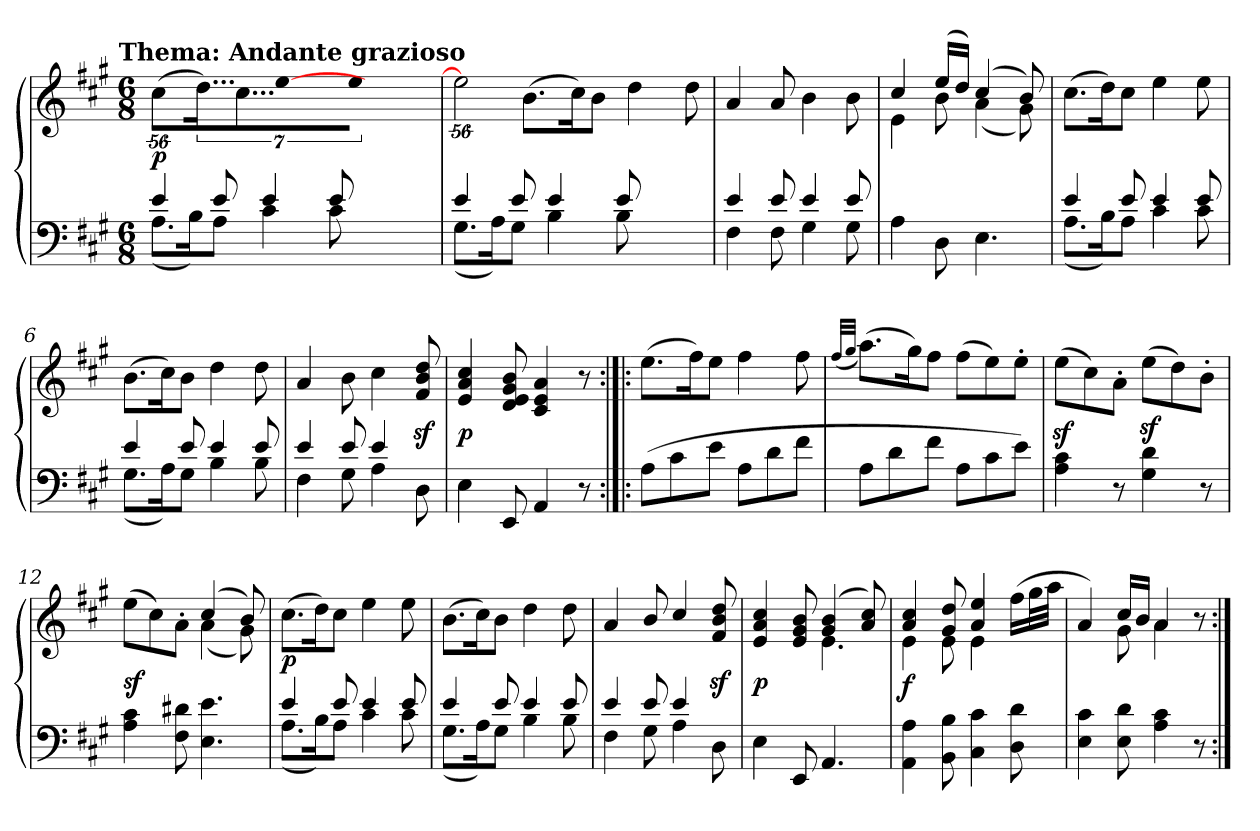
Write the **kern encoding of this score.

**kern	**kern	**dynam
*part1	*part1	*part1
*staff2	*staff1	*staff1/2
*clefF4	*clefG2	*
*k[f#c#g#]	*k[f#c#g#]	*
!!LO:TX:omd:t=Thema&colon; Andante grazioso
*M6/8	*M6/8	*
*MM72	*MM72	*
=1	=1	=1
*^	*	*
4e	(8.AL	(224%45cc#L	p
.	16Bk)	.	.
.	.	28...ddk)	.
8e	8AJ	.	.
.	.	14...cc#J	.
4e	4c#	.	.
.	.	[112%39ee	.
8e	8c#	.	.
56%33ryy	56%33ryy	112%31ryy	.
.	.	16%5ee	.
=2	=2	=2	=2
4e	(8.G#L	112%31ee]	.
.	16Ak)	.	.
8e	8G#J	.	.
.	.	(8.bL	.
4e	4B	.	.
.	.	16cc#k)	.
.	.	8bJ	.
8e	8B	.	.
.	.	4dd	.
112%31ryy	112%31ryy	.	.
.	.	8dd	.
=3	=3	=3	=3
4e	4F#	4a	.
8e	8F#	8a	.
4e	4G#	4b	.
8e	8G#	8b	.
*v	*v	*	*
=4	=4	=4
*	*^	*
4A	4cc#	4e	.
8D	(16eeLL	8b	.
.	16ddJJ)	.	.
4.E	(4cc#	(4a	.
.	8b)	8g#)	.
*	*v	*v	*
=5	=5	=5
*^	*	*
4e	(8.AL	(8.cc#L	.
.	16Bk)	16ddk)	.
8e	8AJ	8cc#J	.
4e	4c#	4ee	.
8e	8c#	8ee	.
=6	=6	=6	=6
4e	(8.G#L	(8.bL	.
.	16Ak)	16cc#k)	.
8e	8G#J	8bJ	.
4e	4B	4dd	.
8e	8B	8dd	.
=7	=7	=7	=7
4e	4F#	4a	.
8e	8G#	8b	.
4e	4A	4cc#	.
8ryy	8D	8f#z 8bz 8ddz	.
*v	*v	*	*
=8	=8	=8
4E	4e 4a 4cc#	p
8EE	8d 8e 8g# 8b	.
4AA	4c# 4e 4a	.
8r	8r	.
=9:|!|:	=9:|!|:	=9:|!|:
(8AL	(8.eeL	.
8c#	.	.
.	16ff#k)	.
8eJ	8eeJ	.
8AL	4ff#	.
8d	.	.
8f#J	8ff#	.
=10	=10	=10
.	(32qff#/LLL	.
.	32qgg#/JJJ	.
8AL	(8.aaL)	.
8d	.	.
.	16gg#k)	.
8f#J	8ff#J	.
8AL	(8ff#L	.
8c#	8ee)	.
8eJ)	8ee'J	.
=11	=11	=11
4A 4c#	(8eezL	.
.	8cc#)	.
8r	8a'J	.
4G# 4d	(8eezL	.
.	8dd)	.
8r	8b'J	.
=12	=12	=12
*	*^	*
4A 4c#	4.ryy	(>8eeL	sf
.	.	8cc#)	.
8F# 8d#X	.	8a'>J	.
4.E 4.e	(4cc#	(4a	.
.	8b)	8g#)	.
*	*v	*v	*
=13	=13	=13
*^	*	*
4e	(8.AL	(8.cc#L	p
.	16Bk)	16ddk)	.
8e	8AJ	8cc#J	.
4e	4c#	4ee	.
8e	8c#	8ee	.
=14	=14	=14	=14
4e	(8.G#L	(8.bL	.
.	16Ak)	16cc#k)	.
8e	8G#J	8bJ	.
4e	4B	4dd	.
8e	8B	8dd	.
=15	=15	=15	=15
4e	4F#	4a/	.
8e	8G#	8b/	.
4e	4A	4cc#/	.
8ryy	8D	8f#z 8bz 8ddz	.
*v	*v	*	*
=16	=16	=16
*	*^	*
4E	4e 4a 4cc#	4.ryy	p
8EE	8e 8g# 8b	.	.
4.AA	(4g# 4b	4.e	.
.	8a 8cc#)	.	.
=17	=17	=17	=17
4AA 4A	4a 4cc#	4e	f
8BB 8B	8g# 8dd	8e	.
4C# 4c#	4a 4ee	4e	.
8D 8d	8ryy	(>16ff#LL	.
.	.	32gg#L	.
.	.	32aaJJJ	.
=18	=18	=18	=18
4E 4c#	4a)	4ryy	.
8E 8d	16cc#LL	8g#	.
.	16bJJ	.	.
4A 4c#	4a	4a	.
8r	8r	8ryy	.
*	*v	*v	*
=:|!	=:|!	=:|!
*-	*-	*-
